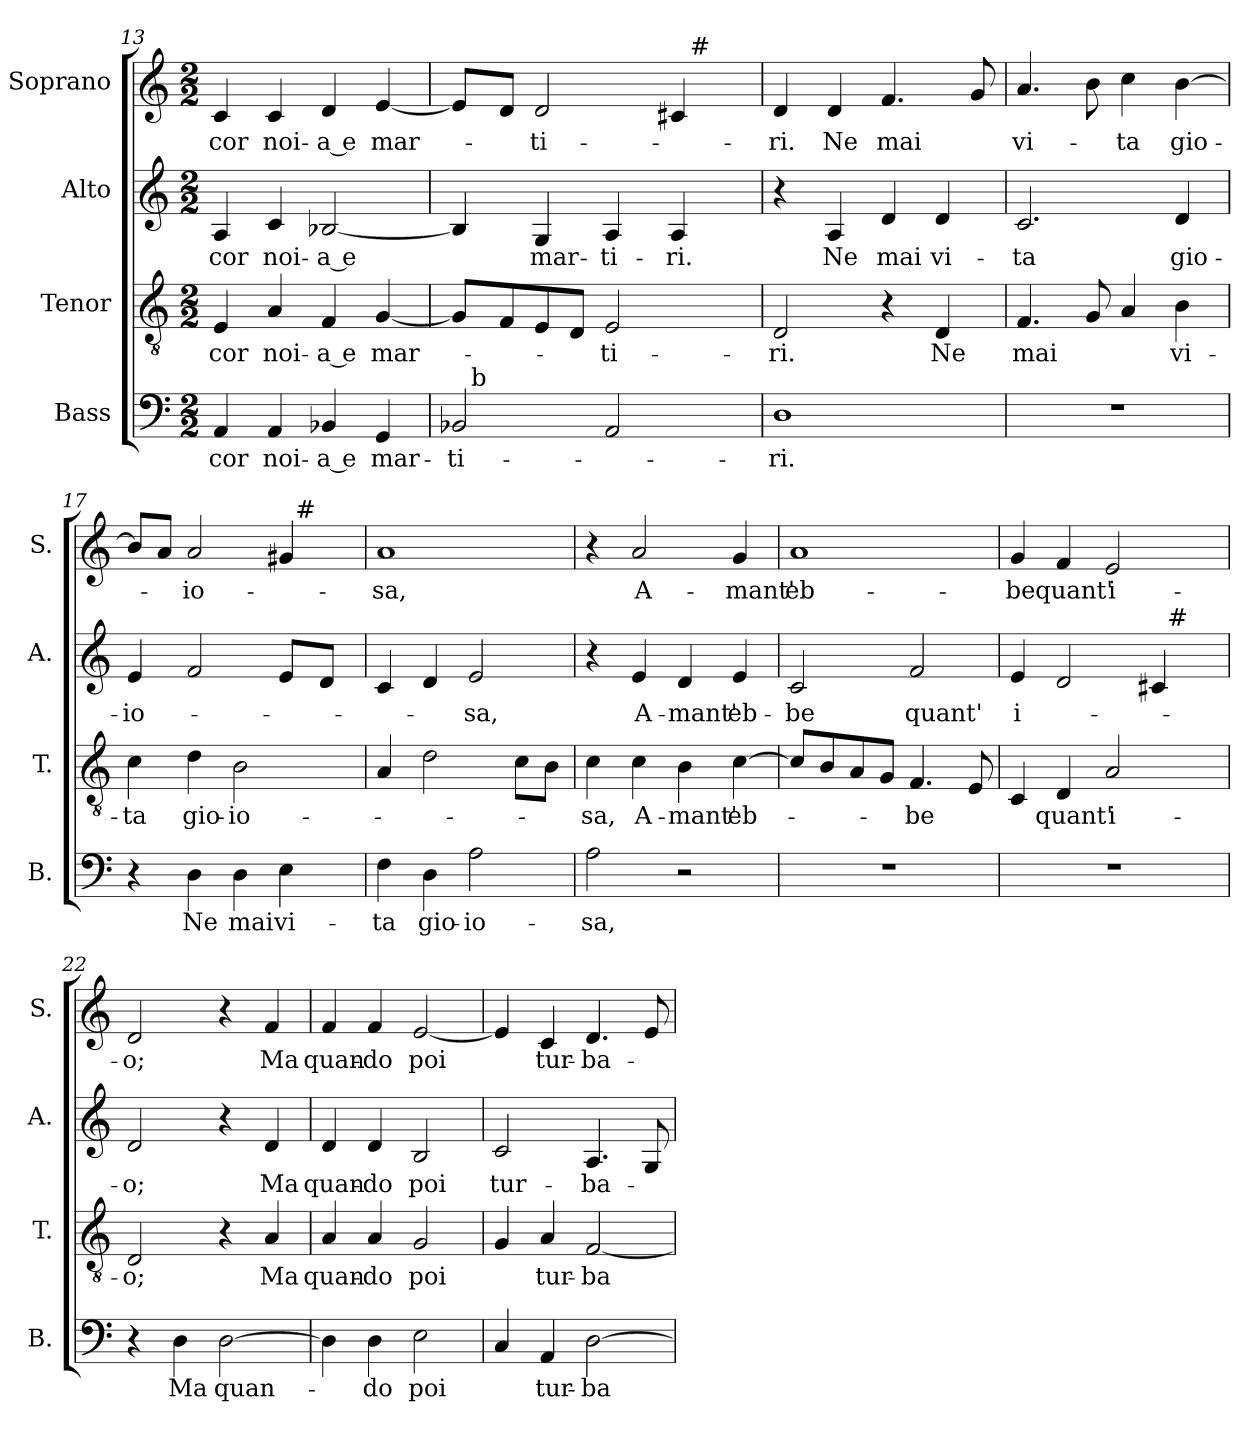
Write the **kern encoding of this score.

**kern	**text	**kern	**text	**kern	**text	**kern	**text
*part4	*part4	*part3	*part3	*part2	*part2	*part1	*part1
*staff4	*staff4	*staff3	*staff3	*staff2	*staff2	*staff1	*staff1
*I"Bass	*	*I"Tenor	*	*I"Alto	*	*I"Soprano	*
*I'B.	*	*I'T.	*	*I'A.	*	*I'S.	*
*clefF4	*	*clefGv2	*	*clefG2	*	*clefG2	*
*	*	*ITrd7c12	*	*	*	*	*
*k[]	*	*k[]	*	*k[]	*	*k[]	*
*C:	*	*C:	*	*C:	*	*C:	*
*M2/2	*	*M2/2	*	*M2/2	*	*M2/2	*
=13	=13	=13	=13	=13	=13	=13	=13
!	!LO:LY:b:color=#000000	!	!	!	!	!	!
!	!	!	!LO:LY:b:color=#000000	!	!	!	!
!	!	!	!	!	!LO:LY:b:color=#000000	!	!
!	!	!	!	!	!	!	!LO:LY:b:color=#000000
4AAi/	cor	4EEi/	cor	4Ai/	cor	4ci/	cor
!	!LO:LY:b:color=#000000	!	!	!	!	!	!
!	!	!	!LO:LY:b:color=#000000	!	!	!	!
!	!	!	!	!	!LO:LY:b:color=#000000	!	!
!	!	!	!	!	!	!	!LO:LY:b:color=#000000
4AAi/	noi-	4AAi/	noi-	4ci/	noi-	4ci/	noi-
!	!LO:LY:b:color=#000000	!	!	!	!	!	!
!	!	!	!LO:LY:b:color=#000000	!	!	!	!
!	!	!	!	!	!LO:LY:b:color=#000000	!	!
!	!	!	!	!	!	!	!LO:LY:b:color=#000000
4BB-Xi/	-a e	4FFi/	-a e	[2B-Xi/	-a e	4di/	-a e
!	!LO:LY:b:color=#000000	!	!	!	!	!	!
!	!	!	!LO:LY:b:color=#000000	!	!	!	!
!	!	!	!	!	!	!	!LO:LY:b:color=#000000
4GGi/	mar-	[4GGi/	mar-	.	.	[4ei/	mar-
=14	=14	=14	=14	=14	=14	=14	=14
!	!LO:LY:b:color=#000000	!	!	!	!	!	!
*^	*	*	*	*	*	*^	*
2BB-i/	32ryy	-ti-	8GGi/L]	.	4B-i/]	.	8ei/L]	2ryy	.
.	256ryy	.	.	.	.	.	.	.	.
!	!LO:TX:a:t=b	!	!	!	!	!	!	!	!
.	2ryy	.	.	.	.	.	.	.	.
.	.	.	8FFi/	.	.	.	8di/J	.	.
!	!	!	!	!	!	!LO:LY:b:color=#000000	!	!	!
!	!	!	!	!	!	!	!	!	!LO:LY:b:color=#000000
.	.	.	8EEi/	.	4Gi/	mar-	2di/	.	-ti-
.	.	.	8DDi/J	.	.	.	.	.	.
!	!	!	!	!LO:LY:b:color=#000000	!	!	!	!	!
!	!	!	!	!	!	!LO:LY:b:color=#000000	!	!	!
2AAi/	.	.	2EEi/	-ti-	4Ai/	-ti-	.	4ryy	.
.	4ryy	.	.	.	.	.	.	.	.
!	!	!	!	!	!	!LO:LY:b:color=#000000	!	!	!
.	.	.	.	.	4Ai/	-ri.	4c#i/	32ryy	.
.	.	.	.	.	.	.	.	256ryy	.
!	!	!	!	!	!	!	!	!LO:TX:a:t=#	!
.	8ryy	.	.	.	.	.	.	8ryy	.
.	16ryy	.	.	.	.	.	.	16ryy	.
.	64..ryy	.	.	.	.	.	.	64..ryy	.
*v	*v	*	*	*	*	*	*v	*v	*
=15	=15	=15	=15	=15	=15	=15	=15
*^	*	*	*	*	*	*^	*
!	!	!LO:LY:b:color=#000000	!	!	!	!	!	!	!
*v	*v	*	*	*	*	*	*v	*v	*
*^	*	*	*	*	*	*^	*
!	!	!	!	!LO:LY:b:color=#000000	!	!	!	!	!
*v	*v	*	*	*	*	*	*v	*v	*
*^	*	*	*	*	*	*^	*
!	!	!	!	!	!	!	!	!	!LO:LY:b:color=#000000
*v	*v	*	*	*	*	*	*v	*v	*
1Di	-ri.	2DDi/	-ri.	4r	.	4di/	-ri.
!	!	!	!	!	!LO:LY:b:color=#000000	!	!
!	!	!	!	!	!	!	!LO:LY:b:color=#000000
.	.	.	.	4Ai/	Ne	4di/	Ne
!	!	!	!	!	!LO:LY:b:color=#000000	!	!
!	!	!	!	!	!	!	!LO:LY:b:color=#000000
.	.	4r	.	4di/	mai	4.fi/	mai
!	!	!	!LO:LY:b:color=#000000	!	!	!	!
!	!	!	!	!	!LO:LY:b:color=#000000	!	!
.	.	4DDi/	Ne	4di/	vi-	.	.
.	.	.	.	.	.	8gi/	.
=16	=16	=16	=16	=16	=16	=16	=16
!	!	!	!LO:LY:b:color=#000000	!	!	!	!
!	!	!	!	!	!LO:LY:b:color=#000000	!	!
!	!	!	!	!	!	!	!LO:LY:b:color=#000000
1r	.	4.FFi/	mai	2.ci/	-ta	4.ai/	vi-
.	.	8GGi/	.	.	.	8bi\	.
!	!	!	!	!	!	!	!LO:LY:b:color=#000000
.	.	4AAi/	.	.	.	4cci\	-ta
!	!	!	!LO:LY:b:color=#000000	!	!	!	!
!	!	!	!	!	!LO:LY:b:color=#000000	!	!
!	!	!	!	!	!	!	!LO:LY:b:color=#000000
.	.	4BBi\	vi-	4di/	gio-	[4bi\	gio-
!!LO:PB:g=z
=17	=17	=17	=17	=17	=17	=17	=17
!	!	!	!LO:LY:b:color=#000000	!	!	!	!
!	!	!	!	!	!LO:LY:b:color=#000000	!	!
*	*	*	*	*	*	*^	*
4r	.	4Ci\	-ta	4ei/	-io-	8bi/L]	2ryy	.
.	.	.	.	.	.	8ai/J	.	.
!	!LO:LY:b:color=#000000	!	!	!	!	!	!	!
!	!	!	!LO:LY:b:color=#000000	!	!	!	!	!
!	!	!	!	!	!	!	!	!LO:LY:b:color=#000000
4Di\	Ne	4Di\	gio-	2fi/	.	2ai/	.	-io-
!	!LO:LY:b:color=#000000	!	!	!	!	!	!	!
!	!	!	!LO:LY:b:color=#000000	!	!	!	!	!
4Di\	mai	2BBi\	-io-	.	.	.	4ryy	.
!	!LO:LY:b:color=#000000	!	!	!	!	!	!	!
4Ei\	vi-	.	.	8ei/L	.	4g#i/	32ryy	.
.	.	.	.	.	.	.	256ryy	.
!	!	!	!	!	!	!	!LO:TX:a:t=#	!
.	.	.	.	.	.	.	8ryy	.
.	.	.	.	8di/J	.	.	.	.
.	.	.	.	.	.	.	16ryy	.
.	.	.	.	.	.	.	64..ryy	.
*	*	*	*	*	*	*v	*v	*
=18	=18	=18	=18	=18	=18	=18	=18
*	*	*	*	*	*	*^	*
!	!LO:LY:b:color=#000000	!	!	!	!	!	!	!
*	*	*	*	*	*	*v	*v	*
*	*	*	*	*	*	*^	*
!	!	!	!	!	!	!	!	!LO:LY:b:color=#000000
*	*	*	*	*	*	*v	*v	*
4Fi\	-ta	4AAi/	.	4ci/	.	1ai	-sa,
!	!LO:LY:b:color=#000000	!	!	!	!	!	!
4Di\	gio-	2Di\	.	4di/	.	.	.
!	!LO:LY:b:color=#000000	!	!	!	!	!	!
!	!	!	!	!	!LO:LY:b:color=#000000	!	!
2Ai\	-io-	.	.	2ei/	-sa,	.	.
.	.	8Ci\L	.	.	.	.	.
.	.	8BBi\J	.	.	.	.	.
=19	=19	=19	=19	=19	=19	=19	=19
!	!LO:LY:b:color=#000000	!	!	!	!	!	!
!	!	!	!LO:LY:b:color=#000000	!	!	!	!
2Ai\	-sa,	4Ci\	-sa,	4r	.	4r	.
!	!	!	!LO:LY:b:color=#000000	!	!	!	!
!	!	!	!	!	!LO:LY:b:color=#000000	!	!
!	!	!	!	!	!	!	!LO:LY:b:color=#000000
.	.	4Ci\	A-	4ei/	A-	2ai/	A-
!	!	!	!LO:LY:b:color=#000000	!	!	!	!
!	!	!	!	!	!LO:LY:b:color=#000000	!	!
2r	.	4BBi\	-mant'	4di/	-mant'	.	.
!	!	!	!LO:LY:b:color=#000000	!	!	!	!
!	!	!	!	!	!LO:LY:b:color=#000000	!	!
!	!	!	!	!	!	!	!LO:LY:b:color=#000000
.	.	[4Ci\	eb-	4ei/	eb-	4gi/	-mant'
=20	=20	=20	=20	=20	=20	=20	=20
!	!	!	!	!	!LO:LY:b:color=#000000	!	!
!	!	!	!	!	!	!	!LO:LY:b:color=#000000
1r	.	8Ci/L]	.	2ci/	-be	1ai	eb-
.	.	8BBi/	.	.	.	.	.
.	.	8AAi/	.	.	.	.	.
.	.	8GGi/J	.	.	.	.	.
!	!	!	!LO:LY:b:color=#000000	!	!	!	!
!	!	!	!	!	!LO:LY:b:color=#000000	!	!
.	.	4.FFi/	-be	2fi/	quant'	.	.
.	.	8EEi/	.	.	.	.	.
=21	=21	=21	=21	=21	=21	=21	=21
!	!	!	!	!	!LO:LY:b:color=#000000	!	!
!	!	!	!	!	!	!	!LO:LY:b:color=#000000
*	*	*	*	*^	*	*	*
1r	.	4CCi/	.	4ei/	2ryy	i-	4gi/	-be
!	!	!	!LO:LY:b:color=#000000	!	!	!	!	!
!	!	!	!	!	!	!	!	!LO:LY:b:color=#000000
.	.	4DDi/	quant'	2di/	.	.	4fi/	quant'
!	!	!	!LO:LY:b:color=#000000	!	!	!	!	!
!	!	!	!	!	!	!	!	!LO:LY:b:color=#000000
.	.	2AAi/	i-	.	4ryy	.	2ei/	i-
.	.	.	.	4c#i/	32ryy	.	.	.
.	.	.	.	.	256ryy	.	.	.
!	!	!	!	!	!LO:TX:a:t=#	!	!	!
.	.	.	.	.	8ryy	.	.	.
.	.	.	.	.	16ryy	.	.	.
.	.	.	.	.	64..ryy	.	.	.
*	*	*	*	*v	*v	*	*	*
!!LO:LB:g=z
=22	=22	=22	=22	=22	=22	=22	=22
*	*	*	*	*^	*	*	*
!	!	!	!LO:LY:b:color=#000000	!	!	!	!	!
*	*	*	*	*v	*v	*	*	*
*	*	*	*	*^	*	*	*
!	!	!	!	!	!	!LO:LY:b:color=#000000	!	!
*	*	*	*	*v	*v	*	*	*
*	*	*	*	*^	*	*	*
!	!	!	!	!	!	!	!	!LO:LY:b:color=#000000
*	*	*	*	*v	*v	*	*	*
4r	.	2DDi/	-o;	2di/	-o;	2di/	-o;
!	!LO:LY:b:color=#000000	!	!	!	!	!	!
4Di\	Ma	.	.	.	.	.	.
!	!LO:LY:b:color=#000000	!	!	!	!	!	!
[2Di\	quan-	4r	.	4r	.	4r	.
!	!	!	!LO:LY:b:color=#000000	!	!	!	!
!	!	!	!	!	!LO:LY:b:color=#000000	!	!
!	!	!	!	!	!	!	!LO:LY:b:color=#000000
.	.	4AAi/	Ma	4di/	Ma	4fi/	Ma
=23	=23	=23	=23	=23	=23	=23	=23
!	!	!	!LO:LY:b:color=#000000	!	!	!	!
!	!	!	!	!	!LO:LY:b:color=#000000	!	!
!	!	!	!	!	!	!	!LO:LY:b:color=#000000
4Di\]	.	4AAi/	quan-	4di/	quan-	4fi/	quan-
!	!LO:LY:b:color=#000000	!	!	!	!	!	!
!	!	!	!LO:LY:b:color=#000000	!	!	!	!
!	!	!	!	!	!LO:LY:b:color=#000000	!	!
!	!	!	!	!	!	!	!LO:LY:b:color=#000000
4Di\	-do	4AAi/	-do	4di/	-do	4fi/	-do
!	!LO:LY:b:color=#000000	!	!	!	!	!	!
!	!	!	!LO:LY:b:color=#000000	!	!	!	!
!	!	!	!	!	!LO:LY:b:color=#000000	!	!
!	!	!	!	!	!	!	!LO:LY:b:color=#000000
2Ei\	poi	2GGi/	poi	2Bi/	poi	[2ei/	poi
=24	=24	=24	=24	=24	=24	=24	=24
!	!	!	!	!	!LO:LY:b:color=#000000	!	!
4Ci/	.	4GGi/	.	2ci/	tur-	4ei/]	.
!	!LO:LY:b:color=#000000	!	!	!	!	!	!
!	!	!	!LO:LY:b:color=#000000	!	!	!	!
!	!	!	!	!	!	!	!LO:LY:b:color=#000000
4AAi/	tur-	4AAi/	tur-	.	.	4ci/	tur-
!	!LO:LY:b:color=#000000	!	!	!	!	!	!
!	!	!	!LO:LY:b:color=#000000	!	!	!	!
!	!	!	!	!	!LO:LY:b:color=#000000	!	!
!	!	!	!	!	!	!	!LO:LY:b:color=#000000
[2Di\	-ba-	[2FFi/	-ba-	4.Ai/	-ba-	4.di/	-ba-
.	.	.	.	8Gi/	.	8ei/	.
=	=	=	=	=	=	=	=
*-	*-	*-	*-	*-	*-	*-	*-
